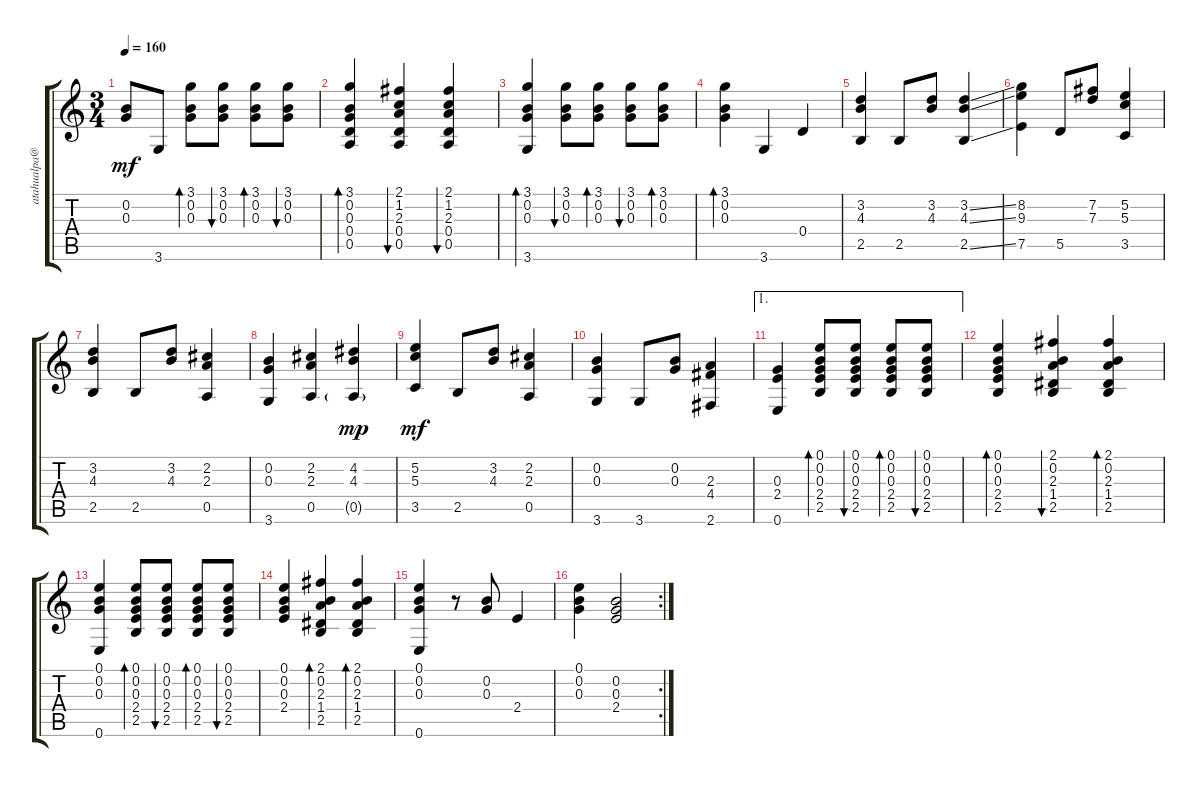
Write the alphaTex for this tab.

\track ("" "atahualpa@") {instrument acousticguitarnylon}
\staff {score tabs}
\tuning (E4 B3 G3 D3 A2 E2) {hide}
\ts (3 4)
\tempo 160
\clef g2
\ks c
(0.2 0.3).8{dy mf} 3.6.8 (3.1 0.2 0.3).8{bd 120} (3.1 0.2 0.3).8{bu 120} (3.1 0.2 0.3).8{bd 120} (3.1 0.2 0.3).8{bu 120} |
(3.1 0.2 0.3 0.4 0.5).4{bd 120} (2.1 1.2 2.3 0.4 0.5).4{bu 120} (2.1 1.2 2.3 0.4 0.5).4{bu 120} |
(3.1 0.2 0.3 3.6).4{bd 120} (3.1 0.2 0.3).8{bu 120} (3.1 0.2 0.3).8{bd 120} (3.1 0.2 0.3).8{bu 120} (3.1 0.2 0.3).8{bd 120} |
(3.1 0.2 0.3).4{bd 120} 3.6.4 0.4.4 |
(3.2 4.3 2.5).4 2.5.8 (3.2 4.3).8 (3.2{ss} 4.3{ss} 2.5{ss}).4 |
(8.2 9.3 7.5).4 5.5.8 (7.2 7.3).8 (5.2 5.3 3.5).4 |
(3.2 4.3 2.5).4 2.5.8 (3.2 4.3).8 (2.2 2.3 0.5).4 |
(0.2 0.3 3.6).4 (2.2 2.3 0.5).4 (4.2 4.3 0.5{g}).4{dy mp} |
(5.2 5.3 3.5).4{dy mf} 2.5.8 (3.2 4.3).8 (2.2 2.3 0.5).4 |
(0.2 0.3 3.6).4 3.6.8 (0.2 0.3).8 (2.3 4.4 2.6).4 |
\ae 1
(0.3 2.4 0.6).4 (0.1 0.2 0.3 2.4 2.5).8{bd 120} (0.1 0.2 0.3 2.4 2.5).8{bu 120} (0.1 0.2 0.3 2.4 2.5).8{bd 120} (0.1 0.2 0.3 2.4 2.5).8{bu 120} |
(0.1 0.2 0.3 2.4 2.5).4{bd 120} (2.1 0.2 2.3 1.4 2.5).4{bu 120} (2.1 0.2 2.3 1.4 2.5).4{bd 120} |
(0.1 0.2 0.3 0.6).4 (0.1 0.2 0.3 2.4 2.5).8{bd 120} (0.1 0.2 0.3 2.4 2.5).8{bu 120} (0.1 0.2 0.3 2.4 2.5).8{bd 120} (0.1 0.2 0.3 2.4 2.5).8{bu 120} |
(0.1 0.2 0.3 2.4).4 (2.1 0.2 2.3 1.4 2.5).4{bd 120} (2.1 0.2 2.3 1.4 2.5).4{bd 120} |
(0.1 0.2 0.3 0.6).4 r.8 (0.2 0.3).8 2.4.4 |
\rc 2
(0.1 0.2 0.3).4 (0.2 0.3 2.4).2
